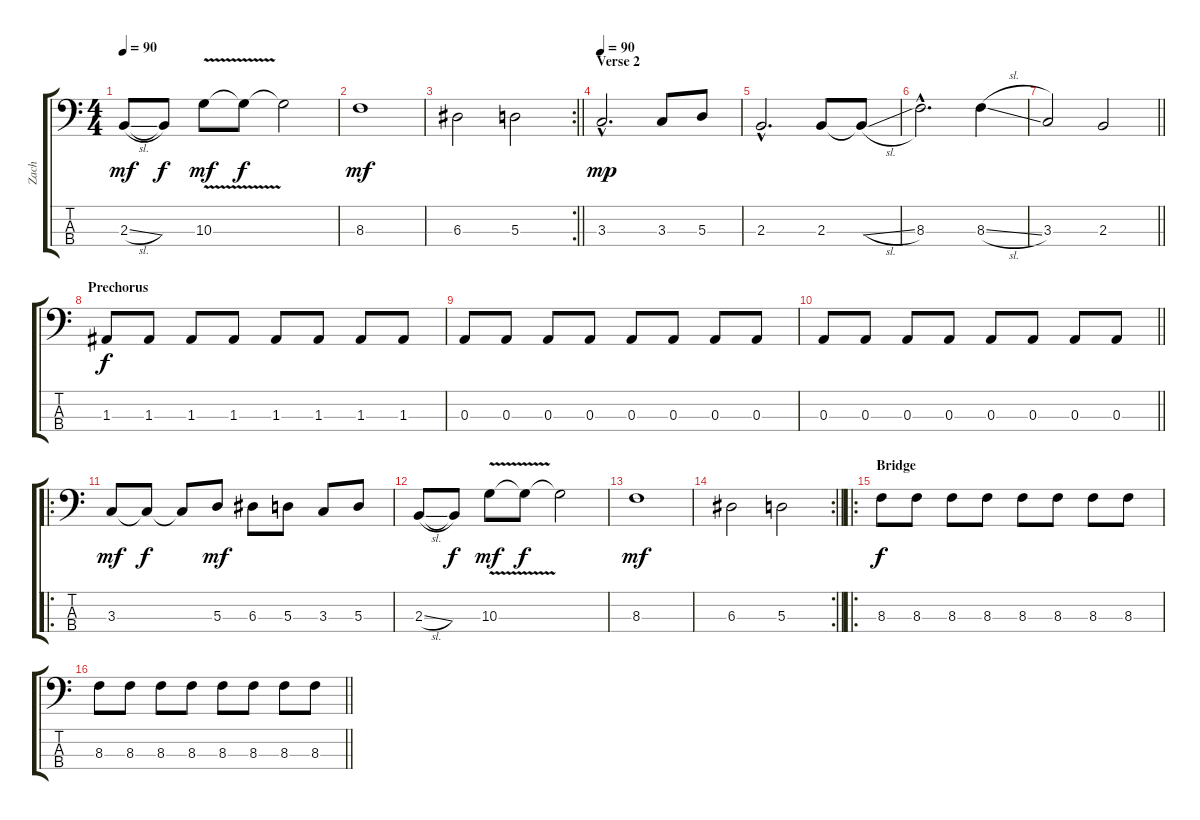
\track ("Zach" "Zach") {instrument electricbassfinger}
\staff {score tabs}
\tuning (G2 D2 A1 E1) {hide}
\ts (4 4)
\tempo 90
\clef f4
\ks c
2.3{sl}.8{dy mf} 2.3{t}.8{dy f} 10.3{v}.8{dy mf} 10.3{t}.8{dy f} 10.3{t}.2 |
8.3.1{dy mf} |
\rc 2
\barLineRight lightlight
6.3.2 5.3.2 |
\section ("" "Verse 2")
\tempo 90
3.3{hac}.2{d dy mp} 3.3.8 5.3.8 |
2.3{hac}.2{d} 2.3.8 2.3{sl t}.8 |
8.3{hac}.2{d} 8.3{sl}.4 |
\barLineRight lightlight
3.3.2 2.3.2 |
\section ("" "Prechorus")
1.3.8{dy f} 1.3.8 1.3.8 1.3.8 1.3.8 1.3.8 1.3.8 1.3.8 |
0.3.8 0.3.8 0.3.8 0.3.8 0.3.8 0.3.8 0.3.8 0.3.8 |
\barLineRight lightlight
0.3.8 0.3.8 0.3.8 0.3.8 0.3.8 0.3.8 0.3.8 0.3.8 |
\ro
3.3.8{dy mf} 3.3{t}.8{dy f} 3.3{t}.8 5.3.8{dy mf} 6.3.8 5.3.8 3.3.8 5.3.8 |
2.3{sl}.8 2.3{t}.8{dy f} 10.3{v}.8{dy mf} 10.3{t}.8{dy f} 10.3{t}.2 |
8.3.1{dy mf} |
\rc 2
\barLineRight lightlight
6.3.2 5.3.2 |
\ro
\section ("" "Bridge")
8.3.8{dy f} 8.3.8 8.3.8 8.3.8 8.3.8 8.3.8 8.3.8 8.3.8 |
\barLineRight lightlight
8.3.8 8.3.8 8.3.8 8.3.8 8.3.8 8.3.8 8.3.8 8.3.8
